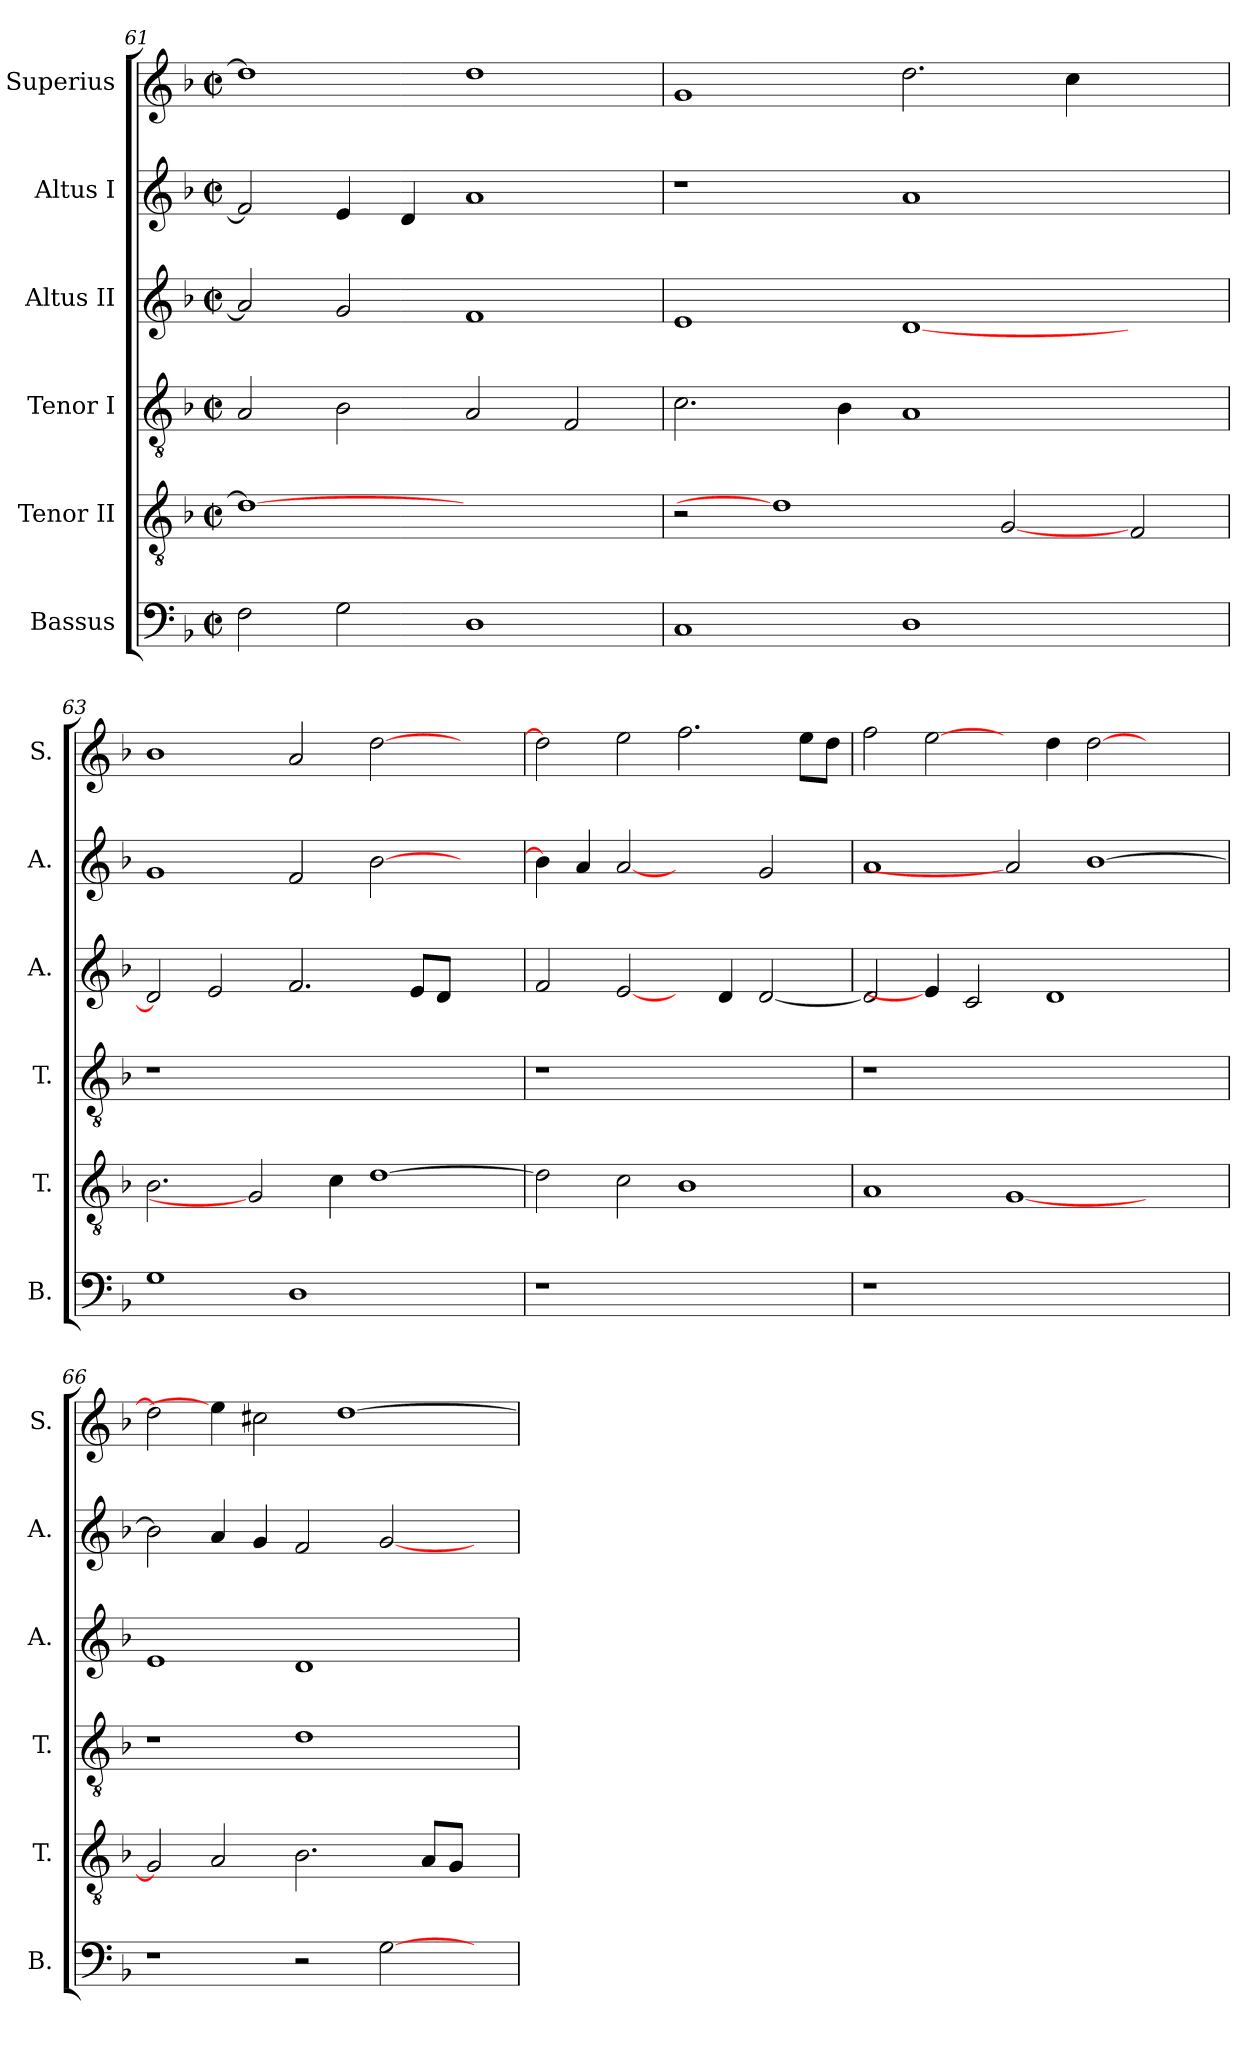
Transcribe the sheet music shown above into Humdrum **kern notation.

**kern	**kern	**kern	**kern	**kern	**kern
*part6	*part5	*part4	*part3	*part2	*part1
*staff6	*staff5	*staff4	*staff3	*staff2	*staff1
*I"Bassus	*I"Tenor II	*I"Tenor I	*I"Altus II	*I"Altus I	*I"Superius
*I'B.	*I'T.	*I'T.	*I'A.	*I'A.	*I'S.
*clefF4	*clefGv2	*clefGv2	*clefG2	*clefG2	*clefG2
*	*ITrd7c12	*ITrd7c12	*	*	*
*k[b-]	*k[b-]	*k[b-]	*k[b-]	*k[b-]	*k[b-]
*F:	*F:	*F:	*F:	*F:	*F:
*M2/2	*M2/2	*M2/2	*M2/2	*M2/2	*M2/2
*met(c|)	*met(c|)	*met(c|)	*met(c|)	*met(c|)	*met(c|)
=61	=61	=61	=61	=61	=61
2Fi\	1Di_>	2AAi/	2ai/]	2fi/]	1ddi]
2Gi\	.	2BB-i\	2gi/	4ei/	.
.	.	.	.	4di/	.
1Di	1ryy	2AAi/	1fi	1ai	1ddi
.	.	2FFi/	.	.	.
=62	=62	=62	=62	=62	=62
1Ci	2r	2.Ci\	1ei	1r	1gi
.	1Di]	.	.	.	.
.	.	4BB-i\	.	.	.
1Di	.	1AAi	[<1di	1ai	2.ddi\
.	[2GGi	.	.	.	.
.	.	.	.	.	4cci\
2ryy	2FFi/	2ryy	2ryy	2ryy	2ryy
!!LO:LB:g=z
=63	=63	=63	=63	=63	=63
!	!	!LO:N:vis=1	!	!	!
1Gi	2.BB-i\	1r	2di/]	1gi	1b-i
.	.	.	2ei/	.	.
.	2GGi]	.	.	.	.
1Di	.	1.ryy	2.fi/	2fi/	2ai/
.	4Ci\	.	.	.	.
.	[>1Di	.	.	[>2b-i\	[>2ddi\
.	.	.	8ei/L	.	.
.	.	.	8di/J	.	.
2ryy	.	.	2ryy	2ryy	2ryy
=64	=64	=64	=64	=64	=64
!LO:N:vis=1	!	!LO:N:vis=1	!	!	!
1r	2Di\]	1r	2fi/	4b-i\]	2ddi\]
.	.	.	.	4ai/	.
.	2Ci\	.	[2ei/	[2ai	2eei\
1ryy	1BB-i	1ryy	4ryy	2ryy	2.ffi\
.	.	.	4di/	.	.
.	.	.	[<2di/	2gi/	.
.	.	.	.	.	8eei\L
.	.	.	.	.	8ddi\J
=65	=65	=65	=65	=65	=65
!LO:N:vis=1	!	!LO:N:vis=1	!	!	!
1r	1AAi	1r	2di/]	1ai	2ffi\
.	.	.	4ei/]	.	[2eei\
.	.	.	2ci/	.	.
1.ryy	[<1GGi	1.ryy	.	2ai]	4ryy
.	.	.	1di	.	4ddi\
.	.	.	.	[>1b-i	[>2ddi\
.	2ryy	.	.	.	2ryy
.	.	.	4ryy	.	.
=66	=66	=66	=66	=66	=66
1r	2GGi/]	1r	1ei	2b-i\]	2ddi\]
.	2AAi/	.	.	4ai/	4eei\]
.	.	.	.	4gi/	2cc#Xi\
2r	2.BB-i\	1Di	1di	2fi/	.
.	.	.	.	.	[>1ddi
[>2Gi\	.	.	.	[<2gi/	.
.	8AAi/L	.	.	.	.
.	8GGi/J	.	.	.	.
4ryy	4ryy	4ryy	4ryy	4ryy	.
=	=	=	=	=	=
*-	*-	*-	*-	*-	*-
